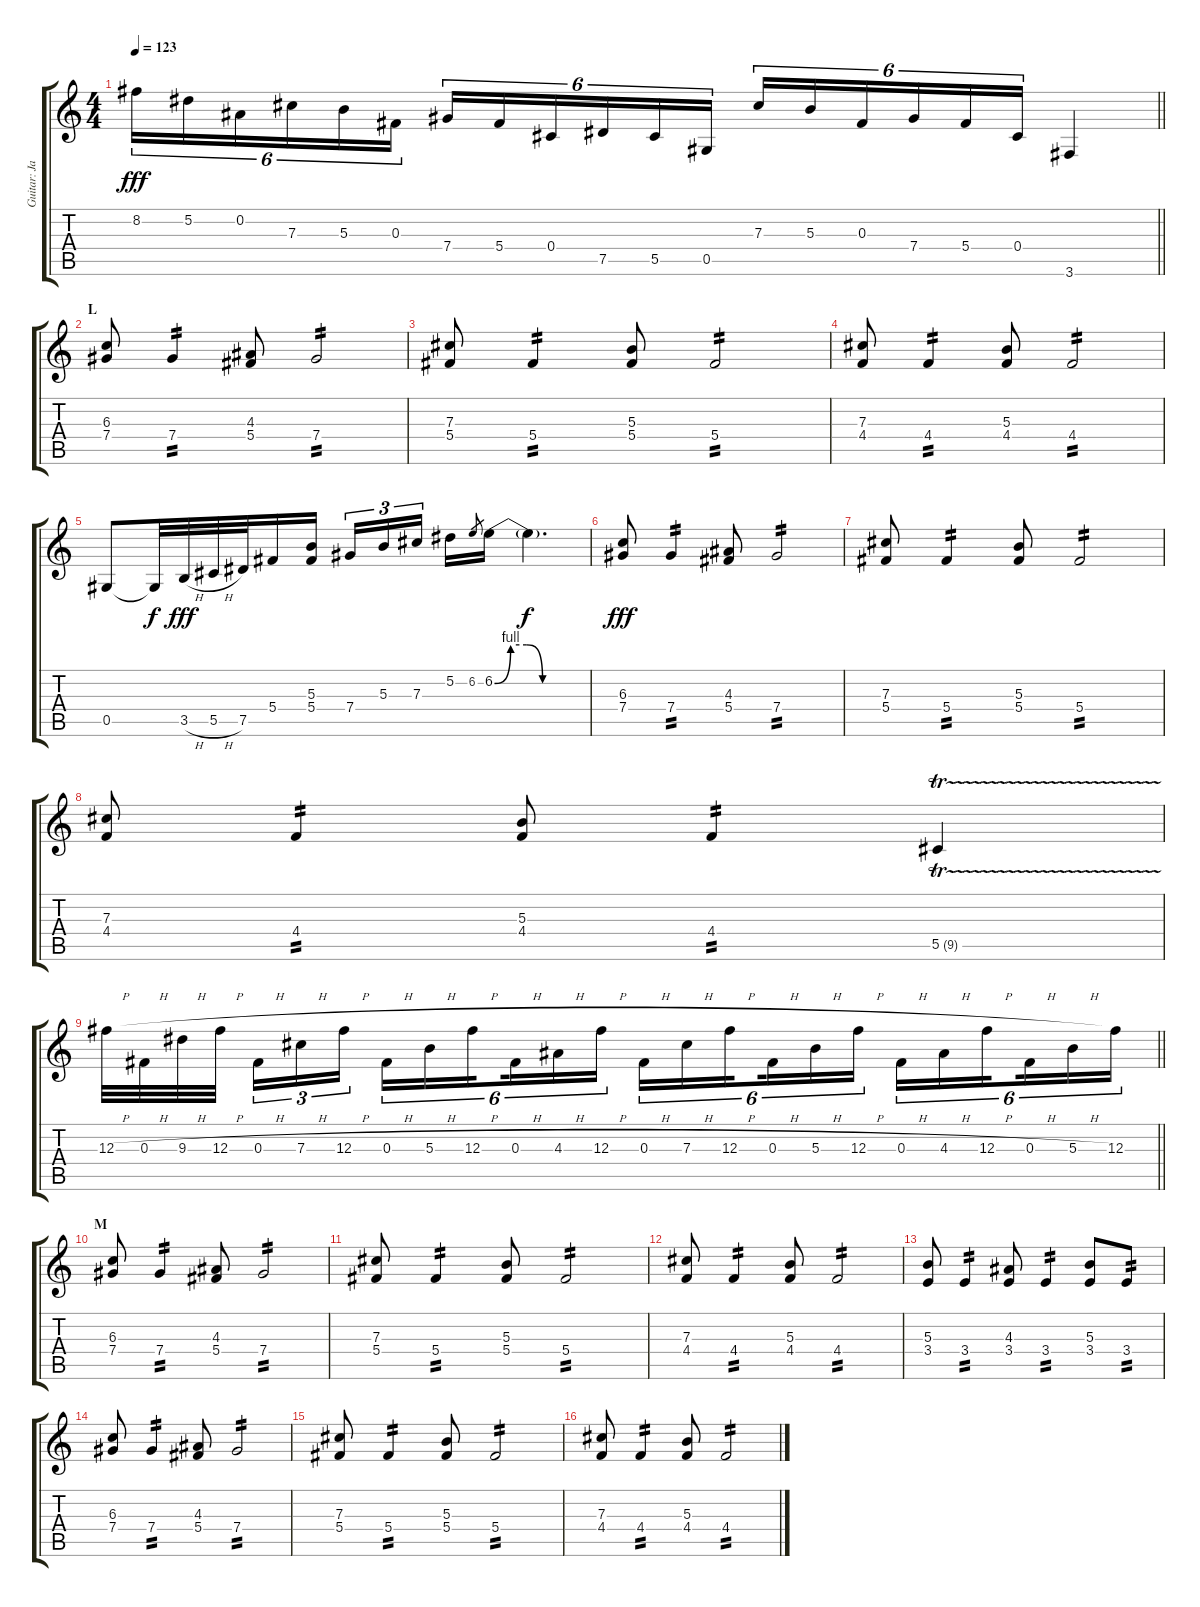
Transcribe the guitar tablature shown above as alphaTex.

\track ("Guitar: Jake" "Guitar: Ja") {instrument distortionguitar}
\staff {score tabs}
\tuning (Eb4 Bb3 Gb3 Db3 Ab2 Eb2) {hide}
\ts (4 4)
\tempo 123
\clef g2
\barLineRight lightlight
\ks c
8.2.16{tu (6 4) dy fff} 5.2.16{tu (6 4)} 0.2.16{tu (6 4)} 7.3.16{tu (6 4)} 5.3.16{tu (6 4)} 0.3.16{tu (6 4) beam splitsecondary} 7.4.16{tu (6 4)} 5.4.16{tu (6 4)} 0.4.16{tu (6 4)} 7.5.16{tu (6 4)} 5.5.16{tu (6 4)} 0.5.16{tu (6 4) beam splitsecondary} 7.3.16{tu (6 4)} 5.3.16{tu (6 4)} 0.3.16{tu (6 4)} 7.4.16{tu (6 4)} 5.4.16{tu (6 4)} 0.4.16{tu (6 4)} 3.6.4 |
\section ("" "L")
(6.3 7.4).8 7.4.4{tp 2} (4.3 5.4).8 7.4.2{tp 2} |
(7.3 5.4).8 5.4.4{tp 2} (5.3 5.4).8 5.4.2{tp 2} |
(7.3 4.4).8 4.4.4{tp 2} (5.3 4.4).8 4.4.2{tp 2} |
0.5.8 0.5{t}.32{dy f} 3.5{h}.32{dy fff} 5.5{h}.32 7.5.32{beam merge} 5.4.16 (5.3 5.4).16{beam splitsecondary} 7.4.16{tu (3 2)} 5.3.16{tu (3 2)} 7.3.16{tu (3 2) beam splitsecondary} 5.2.16 6.2.8{gr} 6.2{be (custom 0 0 10 4 20 4 30 0 60 0)}.16 6.2{t}.4{d dy f} |
(6.3 7.4).8{dy fff} 7.4.4{tp 2} (4.3 5.4).8 7.4.2{tp 2} |
(7.3 5.4).8 5.4.4{tp 2} (5.3 5.4).8 5.4.2{tp 2} |
(7.3 4.4).8 4.4.4{tp 2} (5.3 4.4).8 4.4.4{tp 2} 5.5{tr (9 16)}.4 |
\barLineRight lightlight
12.3{h}.32 0.3{h}.32 9.3{h}.32 12.3{h}.32{beam splitsecondary} 0.3{h}.16{tu (3 2)} 7.3{h}.16{tu (3 2)} 12.3{h}.16{tu (3 2) beam splitsecondary} 0.3{h}.16{tu (6 4)} 5.3{h}.16{tu (6 4)} 12.3{h}.16{tu (6 4) beam splitsecondary} 0.3{h}.16{tu (6 4)} 4.3{h}.16{tu (6 4)} 12.3{h}.16{tu (6 4) beam splitsecondary} 0.3{h}.16{tu (6 4)} 7.3{h}.16{tu (6 4)} 12.3{h}.16{tu (6 4) beam splitsecondary} 0.3{h}.16{tu (6 4)} 5.3{h}.16{tu (6 4)} 12.3{h}.16{tu (6 4) beam splitsecondary} 0.3{h}.16{tu (6 4)} 4.3{h}.16{tu (6 4)} 12.3{h}.16{tu (6 4) beam splitsecondary} 0.3{h}.16{tu (6 4)} 5.3{h}.16{tu (6 4)} 12.3.16{tu (6 4)} |
\section ("" "M")
(6.3 7.4).8 7.4.4{tp 2} (4.3 5.4).8 7.4.2{tp 2} |
(7.3 5.4).8 5.4.4{tp 2} (5.3 5.4).8 5.4.2{tp 2} |
(7.3 4.4).8 4.4.4{tp 2} (5.3 4.4).8 4.4.2{tp 2} |
(5.3 3.4).8 3.4.4{tp 2} (4.3 3.4).8 3.4.4{tp 2} (5.3 3.4).8 3.4.8{tp 2} |
(6.3 7.4).8 7.4.4{tp 2} (4.3 5.4).8 7.4.2{tp 2} |
(7.3 5.4).8 5.4.4{tp 2} (5.3 5.4).8 5.4.2{tp 2} |
(7.3 4.4).8 4.4.4{tp 2} (5.3 4.4).8 4.4.2{tp 2}
